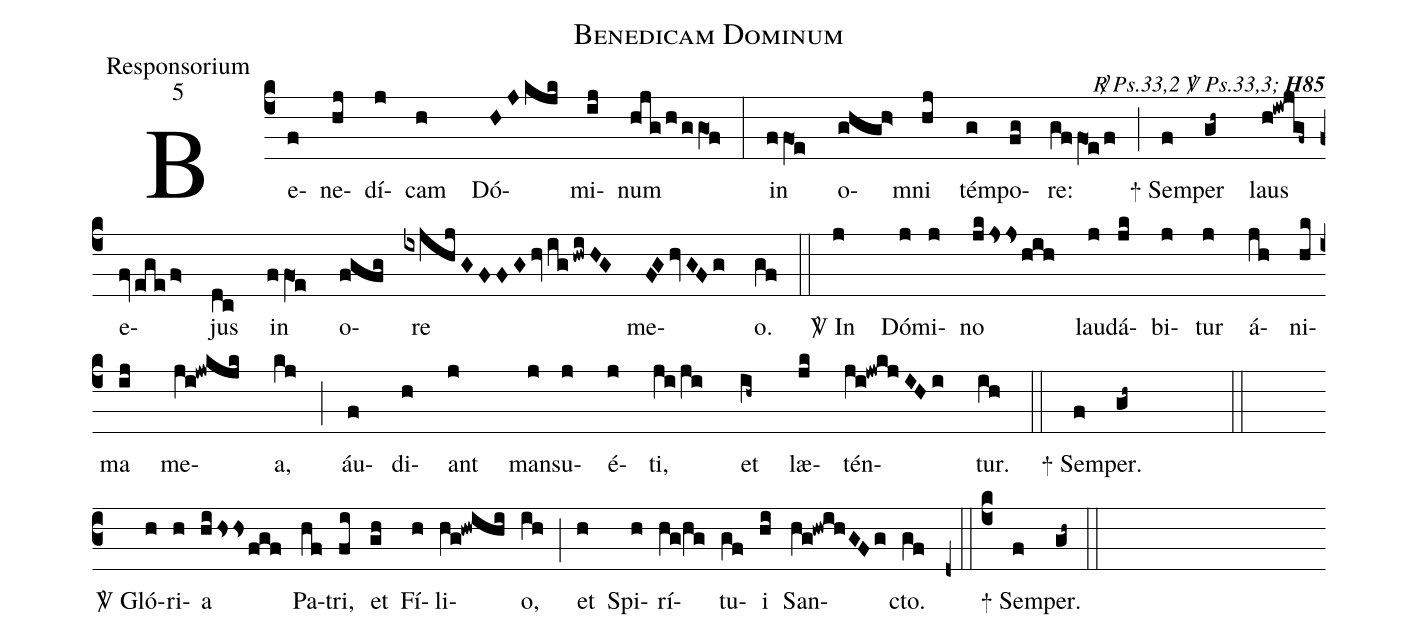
name:Benedicam Dominum;
office-part:Responsorium;
mode:5;
commentary:{\itshape\mdseries \Rbar\  Ps.33,2 \Vbar\   Ps.33,3;\/}  {\bfseries H85};
%%
(c4) Be(f)ne(hj)dí(j)cam(h) Dó(HJkjk)mi(ij)num(hjg/h/ggO1f) (:)
in(ffO1e) o(ghgh>)mni(hj) tém(g)po(fg)re:(gffO1e/f) (;)
<sp>+</sp> Sem(f)per(gh~) laus(h!iwjgf~) e(fvege/f>)jus(dc) in(ffO1e) o(fgfg)re(ixjhjG2F2F2G2hvig/hwiHG) me(FGhvGFg)o.(gf) (::)
<sp>V/</sp> In(j) Dó(j)mi(j)no(jkJsshih) lau(j)dá(jk)bi(j)tur(j) á(jh)ni(hk)ma(ij) me(ji!jwkjk)a,(kj) (;)
áu(f)di(h)ant(j) man(j)su(j)é(j)ti,(ji/ji) et(ih~) læ(jk)tén(ji!jwkjIHi)tur.(ih) (::)
<sp>+</sp> Sem(f)per.(gh~) (::c3z-)
<sp>V/</sp> Gló(h)ri(h)a(hihssfgf) Pa(hf)tri,(fi) et(gh) Fí(h)li(hg!hwihi)o,(ih) (;)
et(h) Spi(h)rí(hg/0hg)tu(gf)i(hi) San(hg!hwihGFg)cto.(gf) (z0::c4)
<sp>+</sp> Sem(f)per.(gh~) (::)
